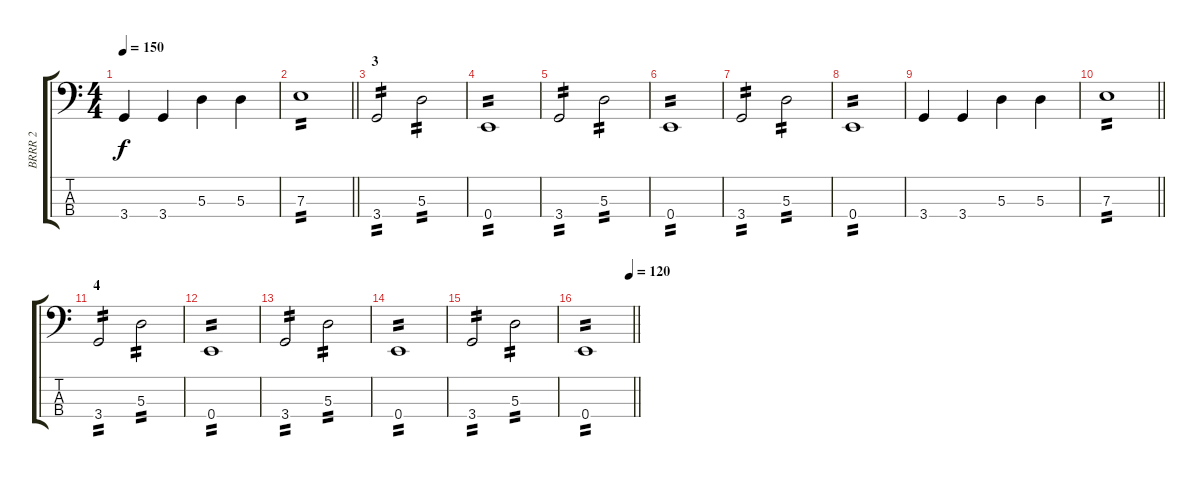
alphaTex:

\track ("BRRR 2" "BRRR 2") {instrument electricbassfinger}
\staff {score tabs}
\tuning (G2 D2 A1 E1) {hide}
\ts (4 4)
\tempo 150
\clef f4
\ks c
3.4.4{dy f} 3.4.4 5.3.4 5.3.4 |
\barLineRight lightlight
7.3.1{tp 2} |
\section ("" "3")
3.4.2{tp 2} 5.3.2{tp 2} |
0.4.1{tp 2} |
3.4.2{tp 2} 5.3.2{tp 2} |
0.4.1{tp 2} |
3.4.2{tp 2} 5.3.2{tp 2} |
0.4.1{tp 2} |
3.4.4 3.4.4 5.3.4 5.3.4 |
\barLineRight lightlight
7.3.1{tp 2} |
\section ("" "4")
3.4.2{tp 2} 5.3.2{tp 2} |
0.4.1{tp 2} |
3.4.2{tp 2} 5.3.2{tp 2} |
0.4.1{tp 2} |
3.4.2{tp 2} 5.3.2{tp 2} |
\tempo (120 0.9375)
\barLineRight lightlight
0.4.1{tp 2}
